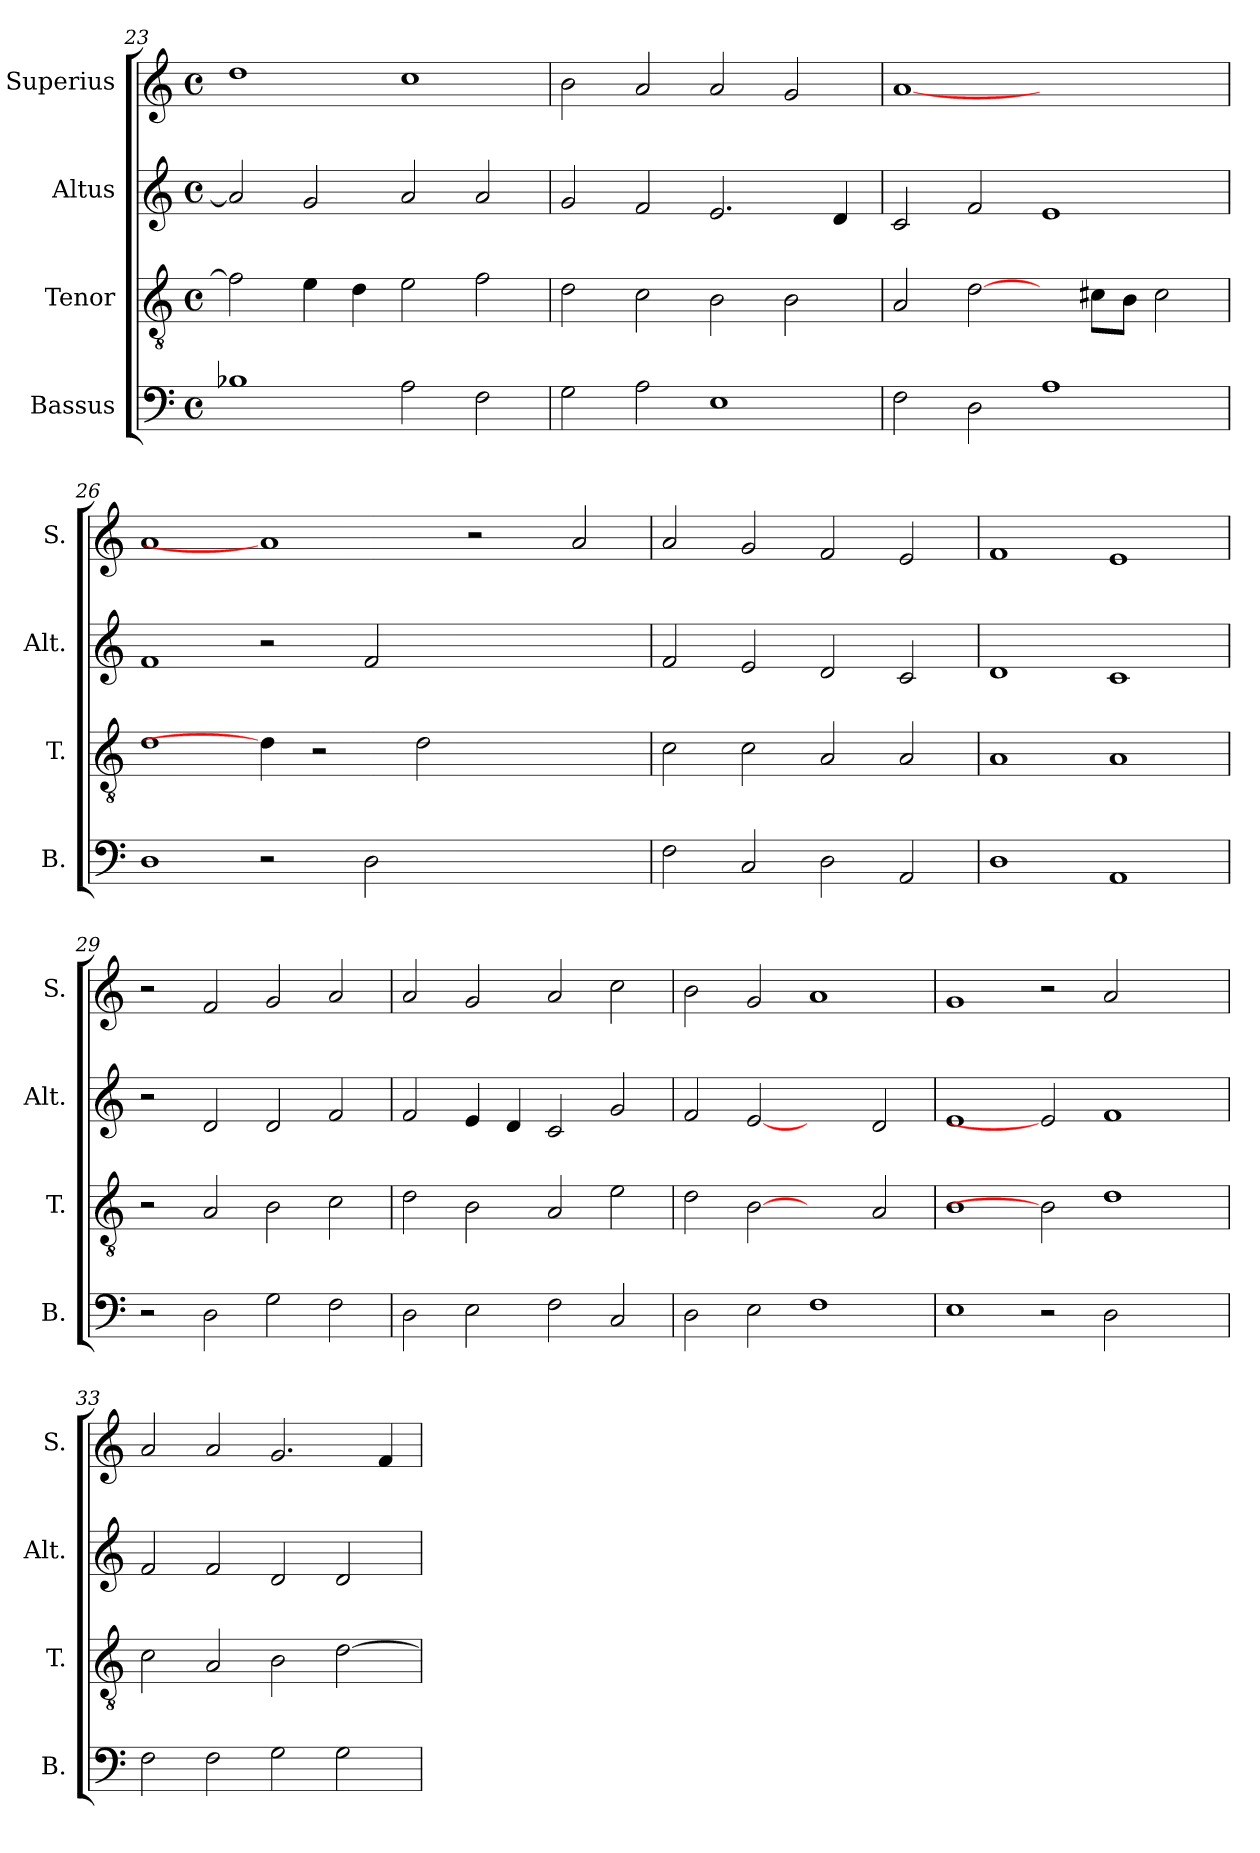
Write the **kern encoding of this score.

**kern	**kern	**kern	**kern
*part4	*part3	*part2	*part1
*staff4	*staff3	*staff2	*staff1
*I"Bassus	*I"Tenor	*I"Altus	*I"Superius
*I'B.	*I'T.	*I'Alt.	*I'S.
*clefF4	*clefGv2	*clefG2	*clefG2
*	*ITrd7c12	*	*
*k[]	*k[]	*k[]	*k[]
*C:	*C:	*C:	*C:
*M4/4	*M4/4	*M4/4	*M4/4
*met(c)	*met(c)	*met(c)	*met(c)
=23	=23	=23	=23
1B-Xi	2Fi\]	2ai/]	1ddi
.	4Ei\	2gi/	.
.	4Di\	.	.
2Ai\	2Ei\	2ai/	1cci
2Fi\	2Fi\	2ai/	.
!!LO:LB:g=z
=24	=24	=24	=24
2Gi\	2Di\	2gi/	2bi\
2Ai\	2Ci\	2fi/	2ai/
1Ei	2BBi\	2.ei/	2ai/
.	2BBi\	.	2gi/
.	.	4di/	.
=25	=25	=25	=25
2Fi\	2AAi/	2ci/	[1ai
2Di\	[2Di\	2fi/	.
1Ai	4ryy	1ei	1ryy
.	8C#Xi\L	.	.
.	8BBi\J	.	.
.	2C#i\	.	.
=26	=26	=26	=26
1Di	1Di	1fi	1ai
2r	4Di\]	2r	1ai]
.	2r	.	.
2Di\	.	2fi/	.
.	2Di\	.	.
1ryy	.	1ryy	2r
.	2.ryy	.	.
.	.	.	2ai/
=27	=27	=27	=27
2Fi\	2Ci\	2fi/	2ai/
2Ci/	2Ci\	2ei/	2gi/
2Di\	2AAi/	2di/	2fi/
2AAi/	2AAi/	2ci/	2ei/
=28	=28	=28	=28
1Di	1AAi	1di	1fi
1AAi	1AAi	1ci	1ei
!!LO:PB:g=z
=29	=29	=29	=29
2r	2r	2r	2r
2Di\	2AAi/	2di/	2fi/
2Gi\	2BBi\	2di/	2gi/
2Fi\	2Ci\	2fi/	2ai/
=30	=30	=30	=30
2Di\	2Di\	2fi/	2ai/
2Ei\	2BBi\	4ei/	2gi/
.	.	4di/	.
2Fi\	2AAi/	2ci/	2ai/
2Ci/	2Ei\	2gi/	2cci\
=31	=31	=31	=31
2Di\	2Di\	2fi/	2bi\
2Ei\	[2BBi	[2ei	2gi/
1Fi	2ryy	2ryy	1ai
.	2AAi/	2di/	.
=32	=32	=32	=32
1Ei	1BBi	1ei	1gi
2r	2BBi]	2ei]	2r
2Di\	1Di	1fi	2ai/
2ryy	.	.	2ryy
!!LO:LB:g=z
=33	=33	=33	=33
2Fi\	2Ci\	2fi/	2ai/
2Fi\	2AAi/	2fi/	2ai/
2Gi\	2BBi\	2di/	2.gi/
2Gi\	[>2Di\	2di/	.
.	.	.	4fi/
=	=	=	=
*-	*-	*-	*-
